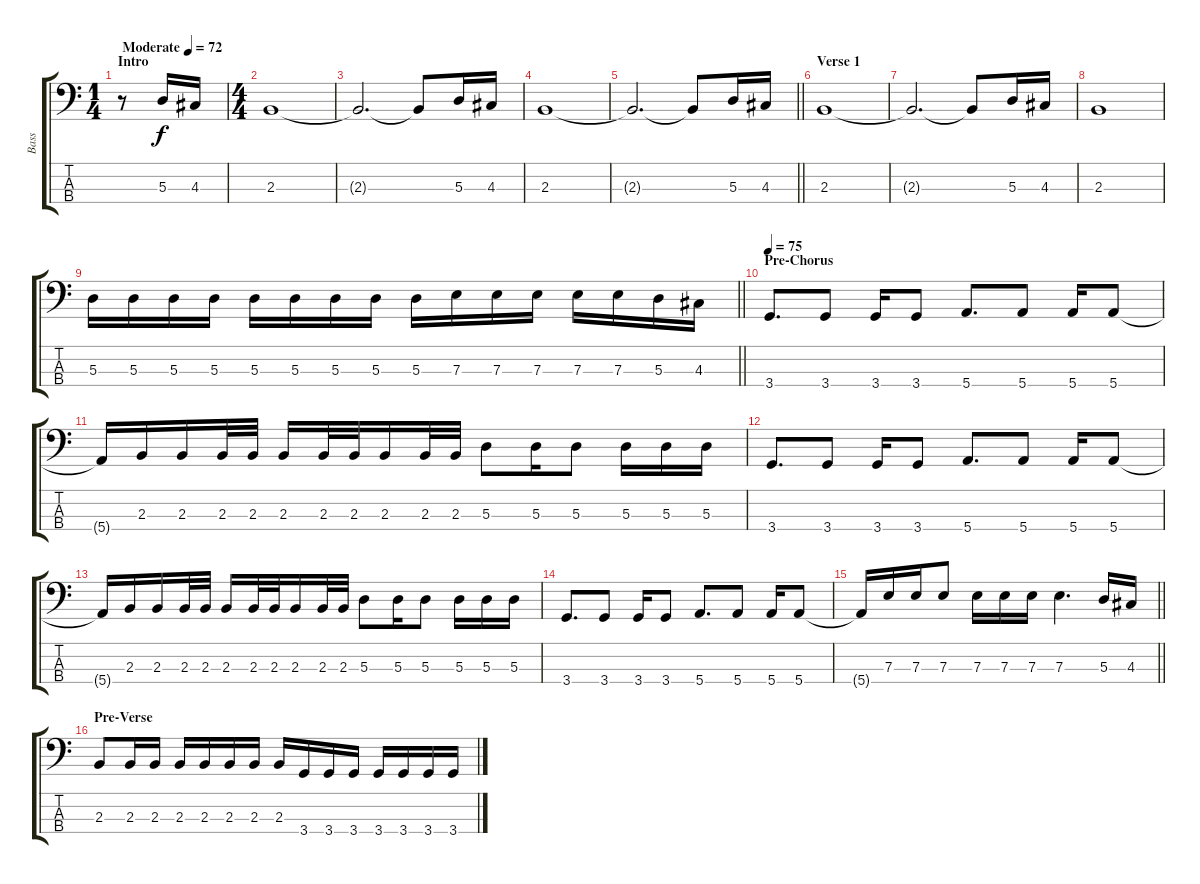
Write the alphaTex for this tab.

\track ("Bass" "Bass") {instrument electricbassfinger}
\staff {score tabs}
\tuning (G2 D2 A1 E1) {hide}
\ts (1 4)
\section ("" "Intro")
\tempo (72 "Moderate")
\clef f4
\ks c
r.8{dy f instrument electricbassfinger} 5.3.16 4.3.16 |
\ts (4 4)
2.3.1 |
2.3{t}.2{d} 2.3{t}.8 5.3.16 4.3.16 |
2.3.1 |
\barLineRight lightlight
2.3{t}.2{d} 2.3{t}.8 5.3.16 4.3.16 |
\section ("" "Verse 1")
2.3.1 |
2.3{t}.2{d} 2.3{t}.8 5.3.16 4.3.16 |
2.3.1 |
\barLineRight lightlight
5.3.16 5.3.16 5.3.16 5.3.16 5.3.16 5.3.16 5.3.16 5.3.16 5.3.16 7.3.16 7.3.16 7.3.16 7.3.16 7.3.16 5.3.16 4.3.16 |
\section ("" "Pre-Chorus")
\tempo 75
3.4.8{d} 3.4.8 3.4.16 3.4.8 5.4.8{d} 5.4.8 5.4.16 5.4.8 |
5.4{t}.16 2.3.16 2.3.16 2.3.32 2.3.32 2.3.16 2.3.32 2.3.32 2.3.16 2.3.32 2.3.32 5.3.8 5.3.16 5.3.8 5.3.16 5.3.16 5.3.16 |
3.4.8{d} 3.4.8 3.4.16 3.4.8 5.4.8{d} 5.4.8 5.4.16 5.4.8 |
5.4{t}.16 2.3.16 2.3.16 2.3.32 2.3.32 2.3.16 2.3.32 2.3.32 2.3.16 2.3.32 2.3.32 5.3.8 5.3.16 5.3.8 5.3.16 5.3.16 5.3.16 |
3.4.8{d} 3.4.8 3.4.16 3.4.8 5.4.8{d} 5.4.8 5.4.16 5.4.8 |
\barLineRight lightlight
5.4{t}.16 7.3.16 7.3.16 7.3.8 7.3.16 7.3.16 7.3.16 7.3.4{d} 5.3.16 4.3.16 |
\section ("" "Pre-Verse")
2.3.8 2.3.16 2.3.16 2.3.16 2.3.16 2.3.16 2.3.16 2.3.16 3.4.16 3.4.16 3.4.16 3.4.16 3.4.16 3.4.16 3.4.16
